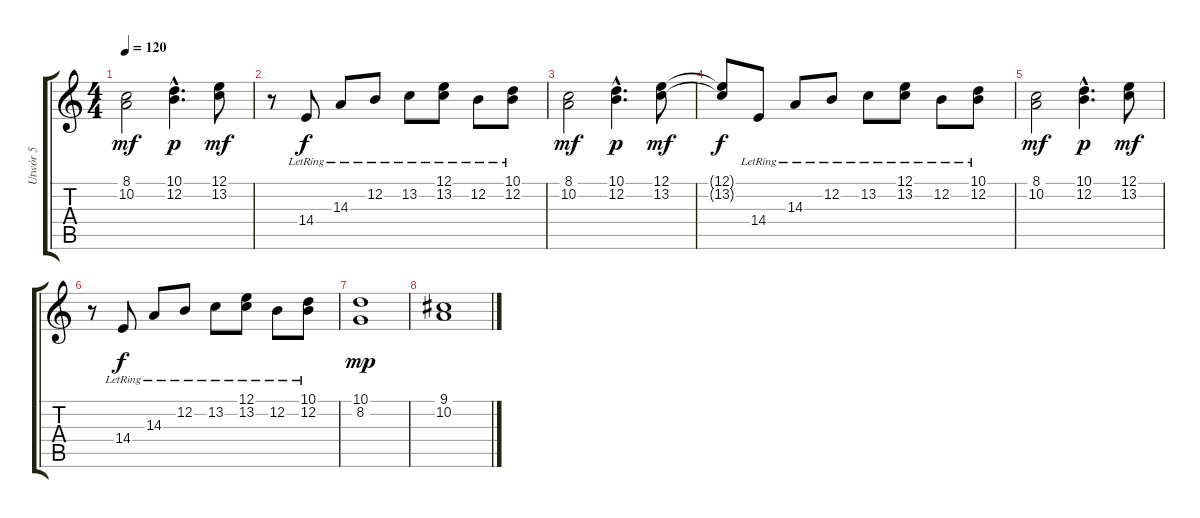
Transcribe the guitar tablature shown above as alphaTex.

\track ("Utwór 5" "Utwór 5") {instrument electricgrandpiano}
\staff {score tabs}
\tuning (E4 B3 G3 D3 A2 E2) {hide}
\ts (4 4)
\tempo 120
\clef g2
\ks c
(8.1 10.2).2{dy mf} (10.1{hac} 12.2{hac}).4{d dy p} (12.1 13.2).8{dy mf} |
r.8 14.4{lr}.8{dy f} 14.3{lr}.8 12.2{lr}.8 13.2{lr}.8 (12.1{lr} 13.2).8 12.2{lr}.8 (10.1{lr} 12.2).8 |
(8.1 10.2).2{dy mf} (10.1{hac} 12.2{hac}).4{d dy p} (12.1 13.2).8{dy mf} |
(12.1{t} 13.2{t}).8{dy f} 14.4{lr}.8 14.3{lr}.8 12.2{lr}.8 13.2{lr}.8 (12.1{lr} 13.2).8 12.2{lr}.8 (10.1{lr} 12.2).8 |
(8.1 10.2).2{dy mf} (10.1{hac} 12.2{hac}).4{d dy p} (12.1 13.2).8{dy mf} |
r.8 14.4{lr}.8{dy f} 14.3{lr}.8 12.2{lr}.8 13.2{lr}.8 (12.1{lr} 13.2).8 12.2{lr}.8 (10.1{lr} 12.2).8 |
(10.1 8.2).1{dy mp} |
(9.1 10.2).1
